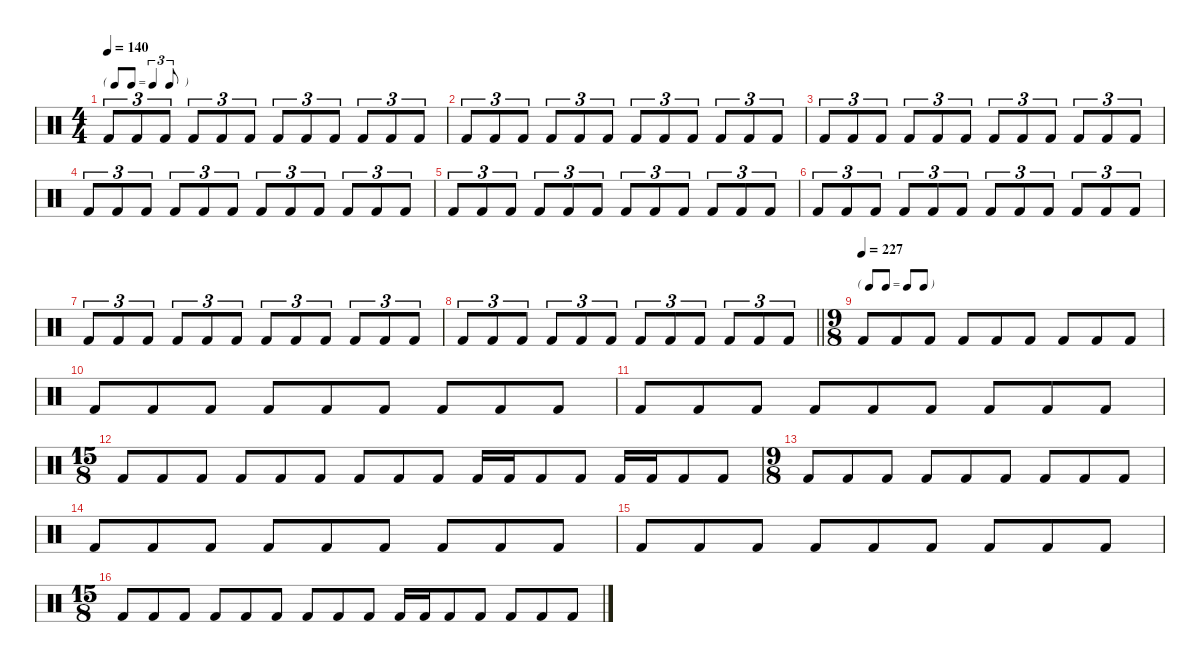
\defaultSystemsLayout 4
\hideDynamics
\bracketExtendMode nobrackets
\singleTrackTrackNamePolicy hidden
\multiTrackTrackNamePolicy hidden
\firstSystemTrackNameMode fullname
\firstSystemTrackNameOrientation horizontal
\otherSystemsTrackNameOrientation horizontal
\track ("Drums [Martin Lopez]" "drm.") {defaultSystemsLayout 4 instrument percussion}
\staff {score}
\articulation defaults
\ts (4 4)
\tf triplet8th
\tempo 140
\clef neutral
\ks c "Kick (hit) 2".8{tu (3 2) dy f beam Up} "Kick (hit) 2".8{tu (3 2) beam Up} "Kick (hit) 2".8{tu (3 2) beam Up} "Kick (hit) 2".8{tu (3 2) beam Up} "Kick (hit) 2".8{tu (3 2) beam Up} "Kick (hit) 2".8{tu (3 2) beam Up} "Kick (hit) 2".8{tu (3 2) beam Up} "Kick (hit) 2".8{tu (3 2) beam Up} "Kick (hit) 2".8{tu (3 2) beam Up} "Kick (hit) 2".8{tu (3 2) beam Up} "Kick (hit) 2".8{tu (3 2) beam Up} "Kick (hit) 2".8{tu (3 2) beam Up}
|
"Kick (hit) 2".8{tu (3 2) beam Up} "Kick (hit) 2".8{tu (3 2) beam Up} "Kick (hit) 2".8{tu (3 2) beam Up} "Kick (hit) 2".8{tu (3 2) beam Up} "Kick (hit) 2".8{tu (3 2) beam Up} "Kick (hit) 2".8{tu (3 2) beam Up} "Kick (hit) 2".8{tu (3 2) beam Up} "Kick (hit) 2".8{tu (3 2) beam Up} "Kick (hit) 2".8{tu (3 2) beam Up} "Kick (hit) 2".8{tu (3 2) beam Up} "Kick (hit) 2".8{tu (3 2) beam Up} "Kick (hit) 2".8{tu (3 2) beam Up} |
"Kick (hit) 2".8{tu (3 2) beam Up} "Kick (hit) 2".8{tu (3 2) beam Up} "Kick (hit) 2".8{tu (3 2) beam Up} "Kick (hit) 2".8{tu (3 2) beam Up} "Kick (hit) 2".8{tu (3 2) beam Up} "Kick (hit) 2".8{tu (3 2) beam Up} "Kick (hit) 2".8{tu (3 2) beam Up} "Kick (hit) 2".8{tu (3 2) beam Up} "Kick (hit) 2".8{tu (3 2) beam Up} "Kick (hit) 2".8{tu (3 2) beam Up} "Kick (hit) 2".8{tu (3 2) beam Up} "Kick (hit) 2".8{tu (3 2) beam Up} |
"Kick (hit) 2".8{tu (3 2) beam Up} "Kick (hit) 2".8{tu (3 2) beam Up} "Kick (hit) 2".8{tu (3 2) beam Up} "Kick (hit) 2".8{tu (3 2) beam Up} "Kick (hit) 2".8{tu (3 2) beam Up} "Kick (hit) 2".8{tu (3 2) beam Up} "Kick (hit) 2".8{tu (3 2) beam Up} "Kick (hit) 2".8{tu (3 2) beam Up} "Kick (hit) 2".8{tu (3 2) beam Up} "Kick (hit) 2".8{tu (3 2) beam Up} "Kick (hit) 2".8{tu (3 2) beam Up} "Kick (hit) 2".8{tu (3 2) beam Up} |
"Kick (hit) 2".8{tu (3 2) beam Up} "Kick (hit) 2".8{tu (3 2) beam Up} "Kick (hit) 2".8{tu (3 2) beam Up} "Kick (hit) 2".8{tu (3 2) beam Up} "Kick (hit) 2".8{tu (3 2) beam Up} "Kick (hit) 2".8{tu (3 2) beam Up} "Kick (hit) 2".8{tu (3 2) beam Up} "Kick (hit) 2".8{tu (3 2) beam Up} "Kick (hit) 2".8{tu (3 2) beam Up} "Kick (hit) 2".8{tu (3 2) beam Up} "Kick (hit) 2".8{tu (3 2) beam Up} "Kick (hit) 2".8{tu (3 2) beam Up} |
"Kick (hit) 2".8{tu (3 2) beam Up} "Kick (hit) 2".8{tu (3 2) beam Up} "Kick (hit) 2".8{tu (3 2) beam Up} "Kick (hit) 2".8{tu (3 2) beam Up} "Kick (hit) 2".8{tu (3 2) beam Up} "Kick (hit) 2".8{tu (3 2) beam Up} "Kick (hit) 2".8{tu (3 2) beam Up} "Kick (hit) 2".8{tu (3 2) beam Up} "Kick (hit) 2".8{tu (3 2) beam Up} "Kick (hit) 2".8{tu (3 2) beam Up} "Kick (hit) 2".8{tu (3 2) beam Up} "Kick (hit) 2".8{tu (3 2) beam Up} |
"Kick (hit) 2".8{tu (3 2) beam Up} "Kick (hit) 2".8{tu (3 2) beam Up} "Kick (hit) 2".8{tu (3 2) beam Up} "Kick (hit) 2".8{tu (3 2) beam Up} "Kick (hit) 2".8{tu (3 2) beam Up} "Kick (hit) 2".8{tu (3 2) beam Up} "Kick (hit) 2".8{tu (3 2) beam Up} "Kick (hit) 2".8{tu (3 2) beam Up} "Kick (hit) 2".8{tu (3 2) beam Up} "Kick (hit) 2".8{tu (3 2) beam Up} "Kick (hit) 2".8{tu (3 2) beam Up} "Kick (hit) 2".8{tu (3 2) beam Up} |
\barLineRight lightlight "Kick (hit) 2".8{tu (3 2) beam Up} "Kick (hit) 2".8{tu (3 2) beam Up} "Kick (hit) 2".8{tu (3 2) beam Up} "Kick (hit) 2".8{tu (3 2) beam Up} "Kick (hit) 2".8{tu (3 2) beam Up} "Kick (hit) 2".8{tu (3 2) beam Up} "Kick (hit) 2".8{tu (3 2) beam Up} "Kick (hit) 2".8{tu (3 2) beam Up} "Kick (hit) 2".8{tu (3 2) beam Up} "Kick (hit) 2".8{tu (3 2) beam Up} "Kick (hit) 2".8{tu (3 2) beam Up} "Kick (hit) 2".8{tu (3 2) beam Up}
|
\ts (9 8)
\beaming (8 3 3 3)
\tf none
\tempo (227)
"Kick (hit) 2".8{beam Up} "Kick (hit) 2".8{beam Up} "Kick (hit) 2".8{beam Up} "Kick (hit) 2".8{beam Up} "Kick (hit) 2".8{beam Up} "Kick (hit) 2".8{beam Up} "Kick (hit) 2".8{beam Up} "Kick (hit) 2".8{beam Up} "Kick (hit) 2".8{beam Up} |
"Kick (hit) 2".8{beam Up} "Kick (hit) 2".8{beam Up} "Kick (hit) 2".8{beam Up} "Kick (hit) 2".8{beam Up} "Kick (hit) 2".8{beam Up} "Kick (hit) 2".8{beam Up} "Kick (hit) 2".8{beam Up} "Kick (hit) 2".8{beam Up} "Kick (hit) 2".8{beam Up} |
"Kick (hit) 2".8{beam Up} "Kick (hit) 2".8{beam Up} "Kick (hit) 2".8{beam Up} "Kick (hit) 2".8{beam Up} "Kick (hit) 2".8{beam Up} "Kick (hit) 2".8{beam Up} "Kick (hit) 2".8{beam Up} "Kick (hit) 2".8{beam Up} "Kick (hit) 2".8{beam Up} |
\ts (15 8)
\beaming (8 3 3 3 3 3)
"Kick (hit) 2".8{beam Up} "Kick (hit) 2".8{beam Up} "Kick (hit) 2".8{beam Up} "Kick (hit) 2".8{beam Up} "Kick (hit) 2".8{beam Up} "Kick (hit) 2".8{beam Up} "Kick (hit) 2".8{beam Up} "Kick (hit) 2".8{beam Up} "Kick (hit) 2".8{beam Up} "Kick (hit) 2".16{beam Up} "Kick (hit) 2".16{beam Up} "Kick (hit) 2".8{beam Up} "Kick (hit) 2".8{beam Up} "Kick (hit) 2".16{beam Up} "Kick (hit) 2".16{beam Up} "Kick (hit) 2".8{beam Up} "Kick (hit) 2".8{beam Up} |
\ts (9 8)
\beaming (8 3 3 3)
"Kick (hit) 2".8{beam Up} "Kick (hit) 2".8{beam Up} "Kick (hit) 2".8{beam Up} "Kick (hit) 2".8{beam Up} "Kick (hit) 2".8{beam Up} "Kick (hit) 2".8{beam Up} "Kick (hit) 2".8{beam Up} "Kick (hit) 2".8{beam Up} "Kick (hit) 2".8{beam Up} |
"Kick (hit) 2".8{beam Up} "Kick (hit) 2".8{beam Up} "Kick (hit) 2".8{beam Up} "Kick (hit) 2".8{beam Up} "Kick (hit) 2".8{beam Up} "Kick (hit) 2".8{beam Up} "Kick (hit) 2".8{beam Up} "Kick (hit) 2".8{beam Up} "Kick (hit) 2".8{beam Up} |
"Kick (hit) 2".8{beam Up} "Kick (hit) 2".8{beam Up} "Kick (hit) 2".8{beam Up} "Kick (hit) 2".8{beam Up} "Kick (hit) 2".8{beam Up} "Kick (hit) 2".8{beam Up} "Kick (hit) 2".8{beam Up} "Kick (hit) 2".8{beam Up} "Kick (hit) 2".8{beam Up} |
\ts (15 8)
\beaming (8 3 3 3 3 3)
"Kick (hit) 2".8{beam Up} "Kick (hit) 2".8{beam Up} "Kick (hit) 2".8{beam Up} "Kick (hit) 2".8{beam Up} "Kick (hit) 2".8{beam Up} "Kick (hit) 2".8{beam Up} "Kick (hit) 2".8{beam Up} "Kick (hit) 2".8{beam Up} "Kick (hit) 2".8{beam Up} "Kick (hit) 2".16{beam Up} "Kick (hit) 2".16{beam Up} "Kick (hit) 2".8{beam Up} "Kick (hit) 2".8{beam Up} "Kick (hit) 2".8{beam Up} "Kick (hit) 2".8{beam Up} "Kick (hit) 2".8{beam Up}
